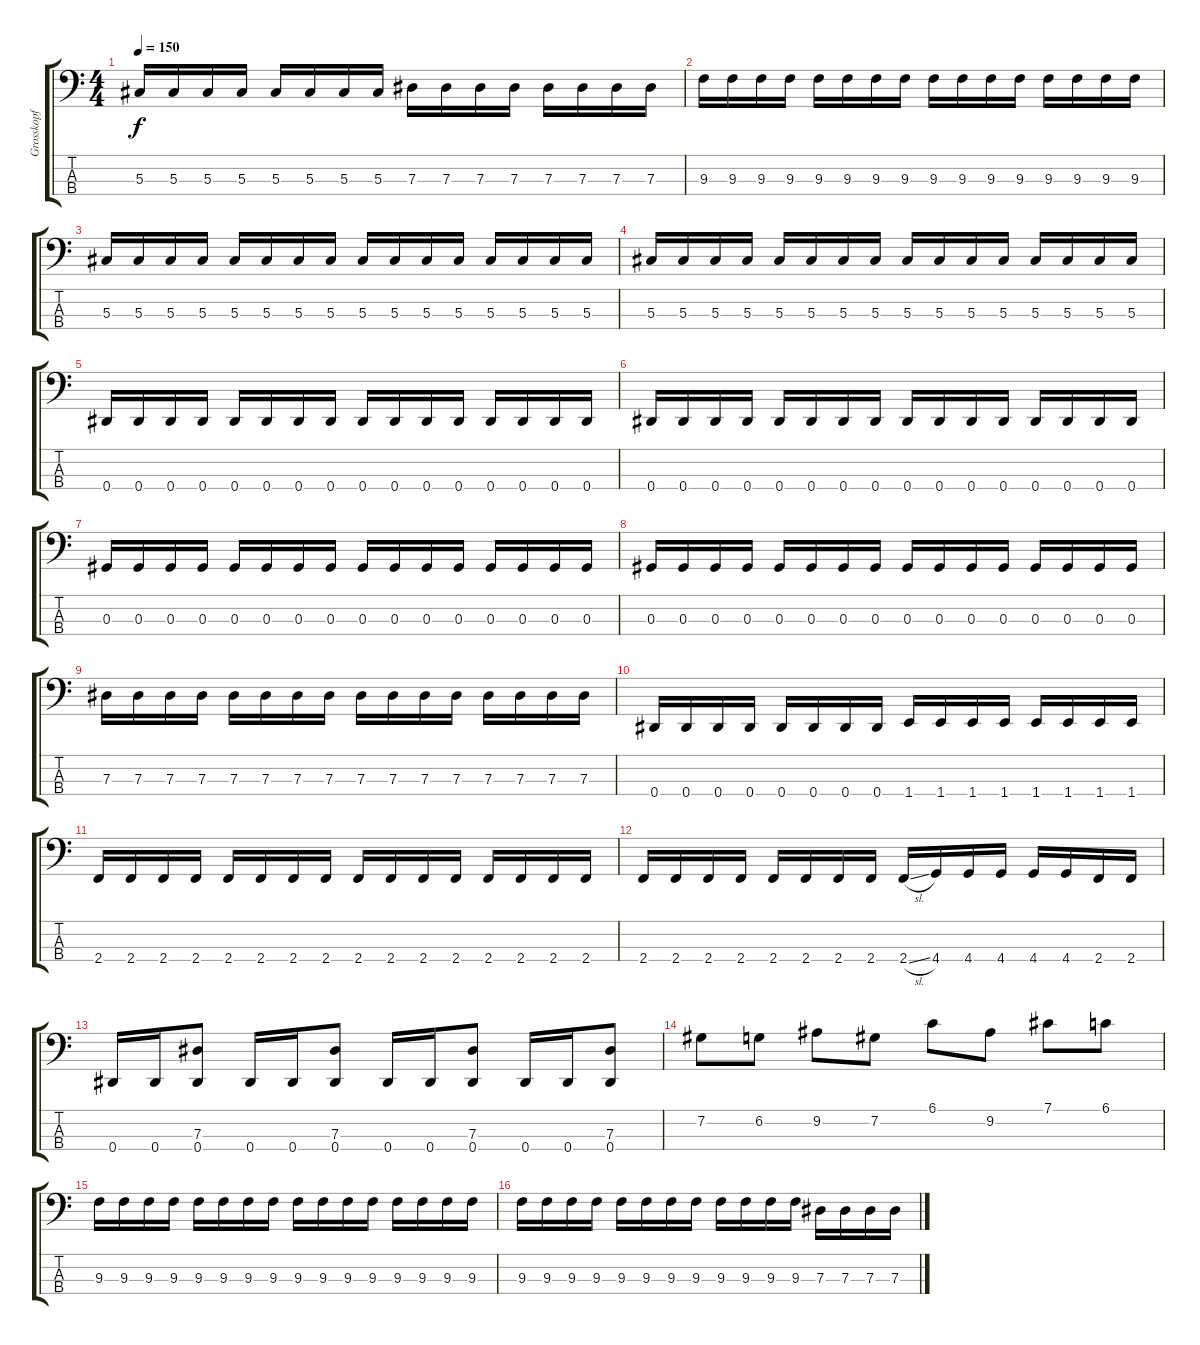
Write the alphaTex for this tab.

\track ("Grosskopf" "Grosskopf") {instrument electricbassfinger}
\staff {score tabs}
\tuning (Gb2 Db2 Ab1 Eb1) {hide}
\ts (4 4)
\tempo 150
\clef f4
\ks c
5.3.16{dy f} 5.3.16 5.3.16 5.3.16 5.3.16 5.3.16 5.3.16 5.3.16 7.3.16 7.3.16 7.3.16 7.3.16 7.3.16 7.3.16 7.3.16 7.3.16 |
9.3.16 9.3.16 9.3.16 9.3.16 9.3.16 9.3.16 9.3.16 9.3.16 9.3.16 9.3.16 9.3.16 9.3.16 9.3.16 9.3.16 9.3.16 9.3.16 |
5.3.16 5.3.16 5.3.16 5.3.16 5.3.16 5.3.16 5.3.16 5.3.16 5.3.16 5.3.16 5.3.16 5.3.16 5.3.16 5.3.16 5.3.16 5.3.16 |
5.3.16 5.3.16 5.3.16 5.3.16 5.3.16 5.3.16 5.3.16 5.3.16 5.3.16 5.3.16 5.3.16 5.3.16 5.3.16 5.3.16 5.3.16 5.3.16 |
0.4.16 0.4.16 0.4.16 0.4.16 0.4.16 0.4.16 0.4.16 0.4.16 0.4.16 0.4.16 0.4.16 0.4.16 0.4.16 0.4.16 0.4.16 0.4.16 |
0.4.16 0.4.16 0.4.16 0.4.16 0.4.16 0.4.16 0.4.16 0.4.16 0.4.16 0.4.16 0.4.16 0.4.16 0.4.16 0.4.16 0.4.16 0.4.16 |
0.3.16 0.3.16 0.3.16 0.3.16 0.3.16 0.3.16 0.3.16 0.3.16 0.3.16 0.3.16 0.3.16 0.3.16 0.3.16 0.3.16 0.3.16 0.3.16 |
0.3.16 0.3.16 0.3.16 0.3.16 0.3.16 0.3.16 0.3.16 0.3.16 0.3.16 0.3.16 0.3.16 0.3.16 0.3.16 0.3.16 0.3.16 0.3.16 |
7.3.16 7.3.16 7.3.16 7.3.16 7.3.16 7.3.16 7.3.16 7.3.16 7.3.16 7.3.16 7.3.16 7.3.16 7.3.16 7.3.16 7.3.16 7.3.16 |
0.4.16 0.4.16 0.4.16 0.4.16 0.4.16 0.4.16 0.4.16 0.4.16 1.4.16 1.4.16 1.4.16 1.4.16 1.4.16 1.4.16 1.4.16 1.4.16 |
2.4.16 2.4.16 2.4.16 2.4.16 2.4.16 2.4.16 2.4.16 2.4.16 2.4.16 2.4.16 2.4.16 2.4.16 2.4.16 2.4.16 2.4.16 2.4.16 |
2.4.16 2.4.16 2.4.16 2.4.16 2.4.16 2.4.16 2.4.16 2.4.16 2.4{sl}.16 4.4.16 4.4.16 4.4.16 4.4.16 4.4.16 2.4.16 2.4.16 |
0.4.16 0.4.16 (7.3 0.4).8 0.4.16 0.4.16 (7.3 0.4).8 0.4.16 0.4.16 (7.3 0.4).8 0.4.16 0.4.16 (7.3 0.4).8 |
7.2.8 6.2.8 9.2.8 7.2.8 6.1.8 9.2.8 7.1.8 6.1.8 |
9.3.16 9.3.16 9.3.16 9.3.16 9.3.16 9.3.16 9.3.16 9.3.16 9.3.16 9.3.16 9.3.16 9.3.16 9.3.16 9.3.16 9.3.16 9.3.16 |
9.3.16 9.3.16 9.3.16 9.3.16 9.3.16 9.3.16 9.3.16 9.3.16 9.3.16 9.3.16 9.3.16 9.3.16 7.3.16 7.3.16 7.3.16 7.3.16
